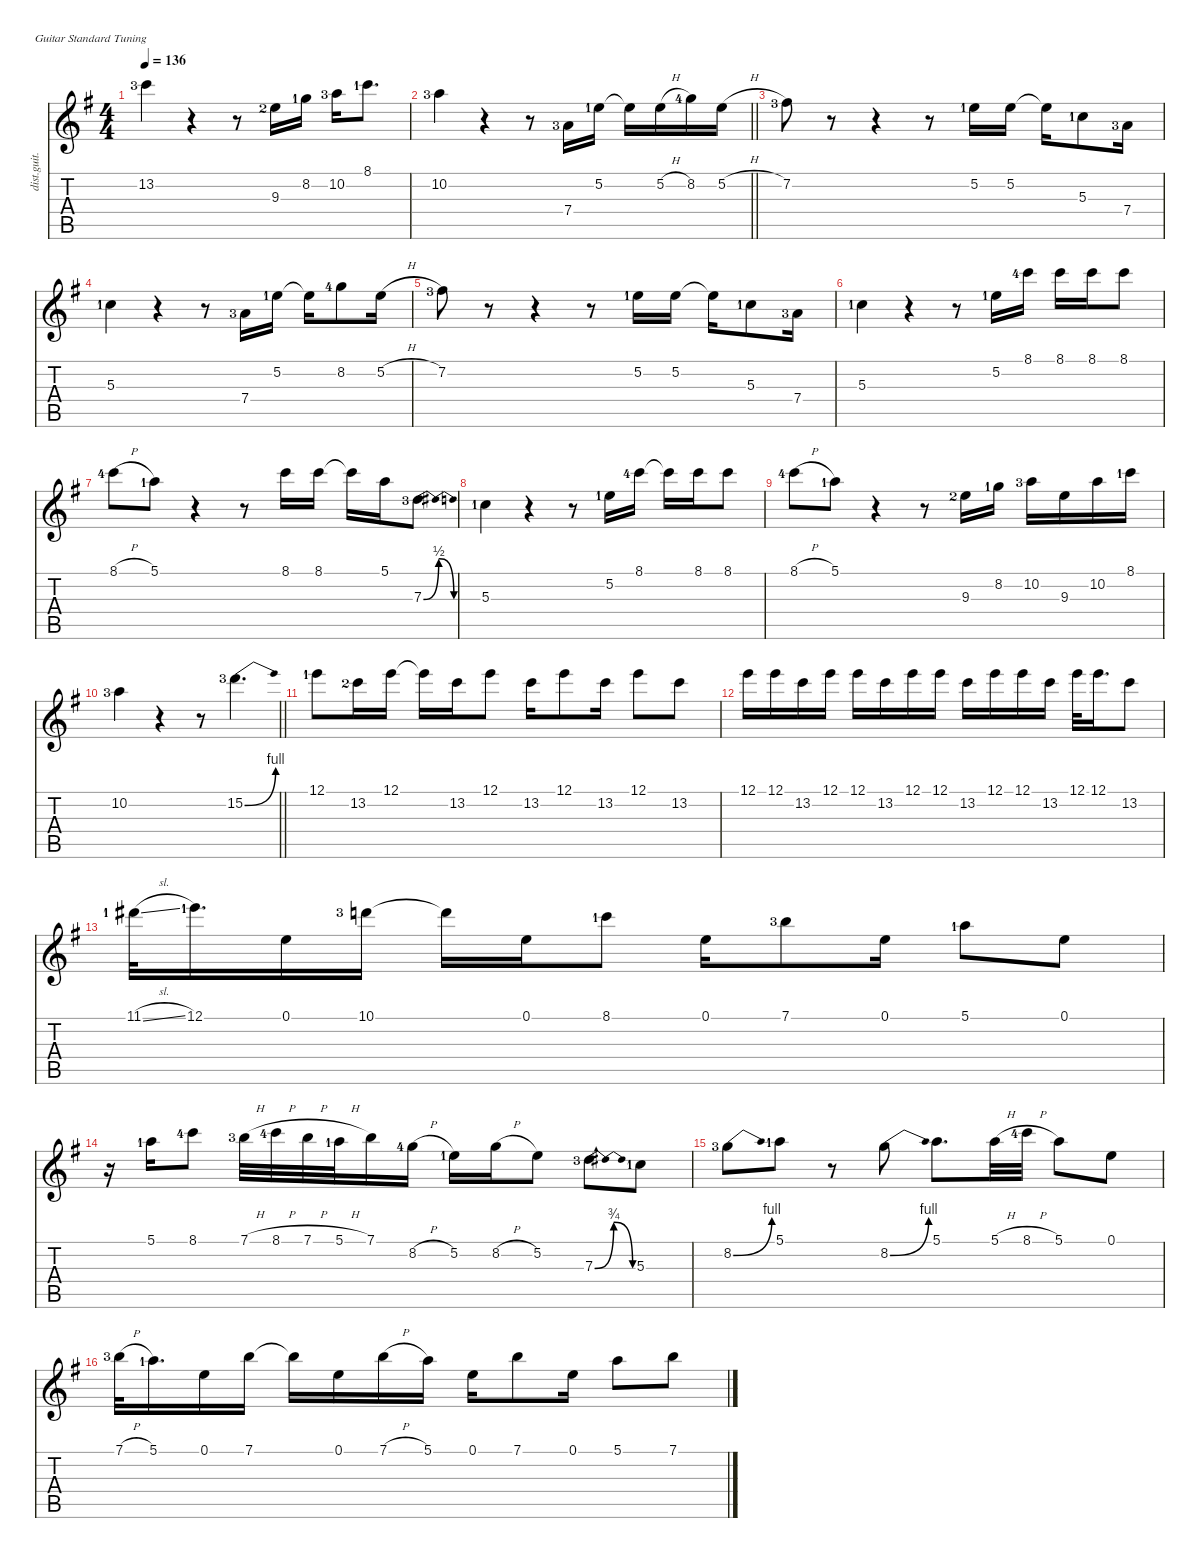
\defaultSystemsLayout 4
\hideDynamics
\bracketExtendMode nobrackets
\otherSystemsTrackNameOrientation horizontal
\track ("Guitare 1" "dist.guit.") {mute instrument distortionguitar}
\staff {score tabs}
\tuning (E4 B3 G3 D3 A2 E2)
\ts (4 4)
\tempo 136
\clef g2
\ks g
13.2{lf 4 acc forcenatural}.4{dy f beam Down} r.4{beam Down} r.8{beam Down} 9.3{lf 3 acc forcenatural}.16{beam Down} 8.2{lf 2 acc forcenatural}.16{beam Down} 10.2{lf 4 acc forcenatural}.16{beam Down} 8.1{lf 2 acc forcenatural}.8{d beam Down} |
\barLineRight lightlight
10.2{lf 4 acc forcenatural}.4{beam Down} r.4{beam Down} r.8{beam Down} 7.4{lf 4 acc forcenatural}.16{beam Down} 5.2{lf 2 acc forcenatural}.16{beam Down} 5.2{t acc forcenatural}.16{beam Down} 5.2{h acc forcenatural}.16{beam Down} 8.2{lf 5 acc forcenatural}.16{beam Down} 5.2{h acc forcenatural}.16{beam Down} |
7.2{lf 4 acc #}.8{beam Down} r.8{beam Down} r.4{beam Down} r.8{beam Down} 5.2{lf 2 acc forcenatural}.16{beam Down} 5.2{acc forcenatural}.16{beam Down} 5.2{t acc forcenatural}.16{beam Down} 5.3{lf 2 acc forcenatural}.8{beam Down} 7.4{lf 4 acc forcenatural}.16{beam Down} |
5.3{lf 2 acc forcenatural}.4{beam Down} r.4{beam Down} r.8{beam Down} 7.4{lf 4 acc forcenatural}.16{beam Down} 5.2{lf 2 acc forcenatural}.16{beam Down} 5.2{t acc forcenatural}.16{beam Down} 8.2{lf 5 acc forcenatural}.8{beam Down} 5.2{h acc forcenatural}.16{beam Down} |
7.2{lf 4 acc #}.8{beam Down} r.8{beam Down} r.4{beam Down} r.8{beam Down} 5.2{lf 2 acc forcenatural}.16{beam Down} 5.2{acc forcenatural}.16{beam Down} 5.2{t acc forcenatural}.16{beam Down} 5.3{lf 2 acc forcenatural}.8{beam Down} 7.4{lf 4 acc forcenatural}.16{beam Down} |
5.3{lf 2 acc forcenatural}.4{beam Down} r.4{beam Down} r.8{beam Down} 5.2{lf 2 acc forcenatural}.16{beam Down} 8.1{lf 5 acc forcenatural}.16{beam Down} 8.1{acc forcenatural}.16{beam Down} 8.1{acc forcenatural}.16{beam Down} 8.1{acc forcenatural}.8{beam Down} |
8.1{h lf 5 acc forcenatural}.8{beam Down} 5.1{lf 2 acc forcenatural}.8{beam Down} r.4{beam Down} r.8{beam Down} 8.1{acc forcenatural}.16{beam Down} 8.1{acc forcenatural}.16{beam Down} 8.1{t acc forcenatural}.16{beam Down} 5.1{acc forcenatural}.16{beam Down} 7.3{be (bendrelease 0 0 15 2 30 2 45 0) lf 4 acc forcenatural}.8{beam Down} |
5.3{lf 2 acc forcenatural}.4{beam Down} r.4{beam Down} r.8{beam Down} 5.2{lf 2 acc forcenatural}.16{beam Down} 8.1{lf 5 acc forcenatural}.16{beam Down} 8.1{t acc forcenatural}.16{beam Down} 8.1{acc forcenatural}.16{beam Down} 8.1{acc forcenatural}.8{beam Down} |
8.1{h lf 5 acc forcenatural}.8{beam Down} 5.1{lf 2 acc forcenatural}.8{beam Down} r.4{beam Down} r.8{beam Down} 9.3{lf 3 acc forcenatural}.16{beam Down} 8.2{lf 2 acc forcenatural}.16{beam Down} 10.2{lf 4 acc forcenatural}.16{beam Down} 9.3{acc forcenatural}.16{beam Down} 10.2{acc forcenatural}.16{beam Down} 8.1{lf 2 acc forcenatural}.16{beam Down} |
\barLineRight lightlight
10.2{lf 4 acc forcenatural}.4{beam Down} r.4{beam Down} r.8{beam Down} 15.2{be (bend 0 0 30 4) lf 4 acc forcenatural}.4{d beam Down} |
12.1{lf 2 acc forcenatural}.8{beam Down} 13.2{lf 3 acc forcenatural}.16{beam Down} 12.1{acc forcenatural}.16{beam Down} 12.1{t acc forcenatural}.16{beam Down} 13.2{acc forcenatural}.16{beam Down} 12.1{acc forcenatural}.8{beam Down} 13.2{acc forcenatural}.16{beam Down} 12.1{acc forcenatural}.8{beam Down} 13.2{acc forcenatural}.16{beam Down} 12.1{acc forcenatural}.8{beam Down} 13.2{acc forcenatural}.8{beam Down} |
12.1{acc forcenatural}.16{beam Down} 12.1{acc forcenatural}.16{beam Down} 13.2{acc forcenatural}.16{beam Down} 12.1{acc forcenatural}.16{beam Down} 12.1{acc forcenatural}.16{beam Down} 13.2{acc forcenatural}.16{beam Down} 12.1{acc forcenatural}.16{beam Down} 12.1{acc forcenatural}.16{beam Down} 13.2{acc forcenatural}.16{beam Down} 12.1{acc forcenatural}.16{beam Down} 12.1{acc forcenatural}.16{beam Down} 13.2{acc forcenatural}.16{beam Down} 12.1{acc forcenatural}.32{beam Down} 12.1{acc forcenatural}.16{d beam Down} 13.2{acc forcenatural}.8{beam Down} |
11.1{sl lf 2 acc #}.32{beam Down} 12.1{lf 2 acc forcenatural}.16{d beam Down} 0.1{acc forcenatural}.16{beam Down} 10.1{lf 4 acc forcenatural}.16{beam Down} 10.1{t acc forcenatural}.16{beam Down} 0.1{acc forcenatural}.16{beam Down} 8.1{lf 2 acc forcenatural}.8{beam Down} 0.1{acc forcenatural}.16{beam Down} 7.1{lf 4 acc forcenatural}.8{beam Down} 0.1{acc forcenatural}.16{beam Down} 5.1{lf 2 acc forcenatural}.8{beam Down} 0.1{acc forcenatural}.8{beam Down} |
r.16{beam Down} 5.1{lf 2 acc forcenatural}.16{beam Down} 8.1{lf 5 acc forcenatural}.8{beam Down} 7.1{h lf 4 acc forcenatural}.32{beam Down} 8.1{h lf 5 acc forcenatural}.32{beam Down} 7.1{h acc forcenatural}.32{beam Down} 5.1{h lf 2 acc forcenatural}.32{beam Down} 7.1{acc forcenatural}.16{beam Down} 8.2{h lf 5 acc forcenatural}.16{beam Down} 5.2{lf 2 acc forcenatural}.16{beam Down} 8.2{h acc forcenatural}.16{beam Down} 5.2{acc forcenatural}.8{beam Down} 7.3{be (bendrelease 0 0 15 3 30 3 45 0) lf 4 acc forcenatural}.8{beam Down} 5.3{lf 2 acc forcenatural}.8{beam Down} |
8.2{be (bend 0 0 30 4) lf 4 acc forcenatural}.8{beam Down} 5.1{lf 2 acc forcenatural}.8{beam Down} r.8{beam Down} 8.2{be (bend 0 0 30 4) acc forcenatural}.8{beam Down} 5.1{acc forcenatural}.8{d beam Down} 5.1{h acc forcenatural}.32{beam Down} 8.1{h lf 5 acc forcenatural}.32{beam Down} 5.1{acc forcenatural}.8{beam Down} 0.1{acc forcenatural}.8{beam Down} |
7.1{h lf 4 acc forcenatural}.32{beam Down} 5.1{lf 2 acc forcenatural}.16{d beam Down} 0.1{acc forcenatural}.16{beam Down} 7.1{acc forcenatural}.16{beam Down} 7.1{t acc forcenatural}.16{beam Down} 0.1{acc forcenatural}.16{beam Down} 7.1{h acc forcenatural}.16{beam Down} 5.1{acc forcenatural}.16{beam Down} 0.1{acc forcenatural}.16{beam Down} 7.1{acc forcenatural}.8{beam Down} 0.1{acc forcenatural}.16{beam Down} 5.1{acc forcenatural}.8{beam Down} 7.1{acc forcenatural}.8{beam Down}
